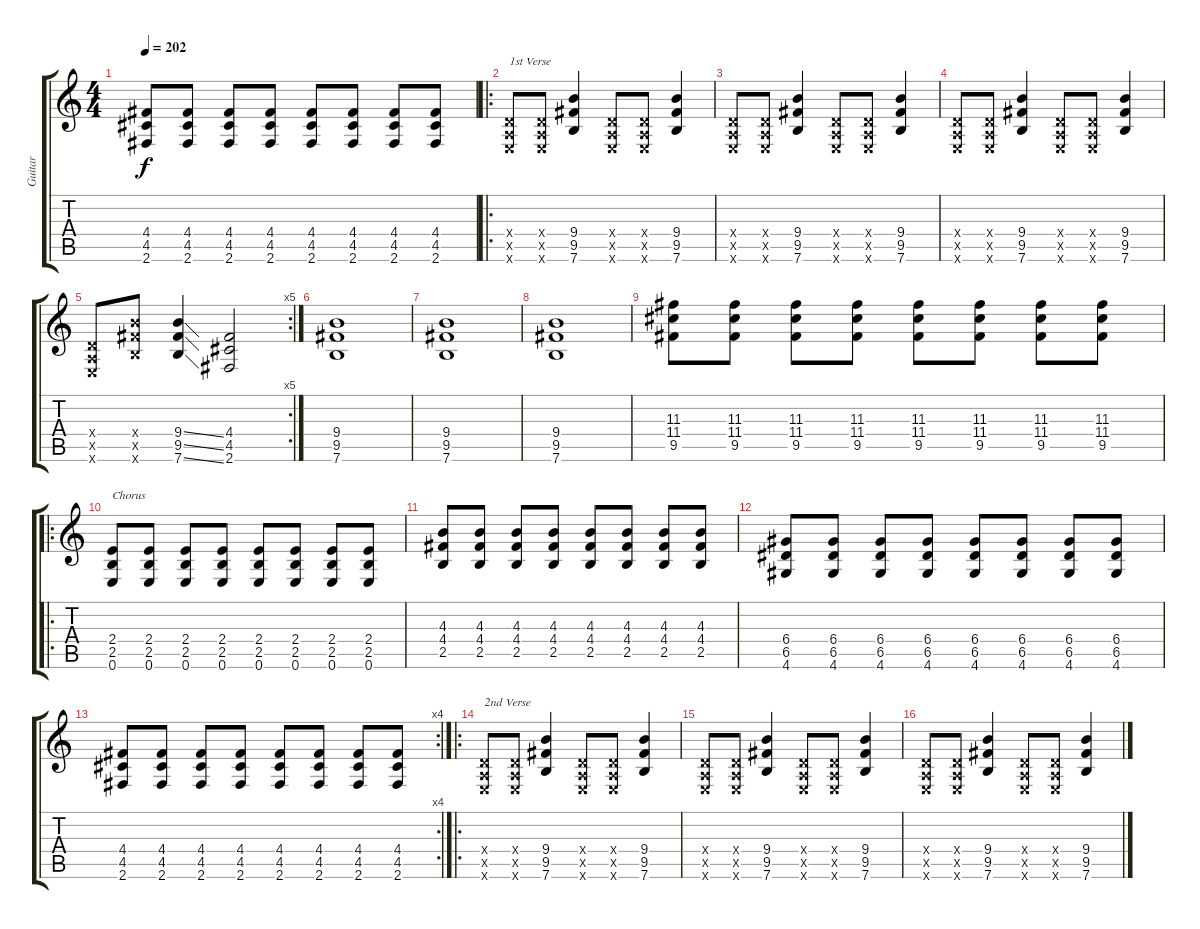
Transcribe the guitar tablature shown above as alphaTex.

\track ("Guitar" "Guitar") {instrument distortionguitar}
\staff {score tabs}
\tuning (E4 B3 G3 D3 A2 E2) {hide}
\ts (4 4)
\tempo 202
\clef g2
\ks c
(4.4 4.5 2.6).8{dy f} (4.4 4.5 2.6).8 (4.4 4.5 2.6).8 (4.4 4.5 2.6).8 (4.4 4.5 2.6).8 (4.4 4.5 2.6).8 (4.4 4.5 2.6).8 (4.4 4.5 2.6).8 |
\ro
(0.4{x} 0.5{x} 0.6{x}).8{txt "1st Verse"} (0.4{x} 0.5{x} 0.6{x}).8 (9.4 9.5 7.6).4 (0.4{x} 0.5{x} 0.6{x}).8 (0.4{x} 0.5{x} 0.6{x}).8 (9.4 9.5 7.6).4 |
(0.4{x} 0.5{x} 0.6{x}).8 (0.4{x} 0.5{x} 0.6{x}).8 (9.4 9.5 7.6).4 (0.4{x} 0.5{x} 0.6{x}).8 (0.4{x} 0.5{x} 0.6{x}).8 (9.4 9.5 7.6).4 |
(0.4{x} 0.5{x} 0.6{x}).8 (0.4{x} 0.5{x} 0.6{x}).8 (9.4 9.5 7.6).4 (0.4{x} 0.5{x} 0.6{x}).8 (0.4{x} 0.5{x} 0.6{x}).8 (9.4 9.5 7.6).4 |
\rc 5
(0.4{x} 0.5{x} 0.6{x}).8 (9.4{x} 9.5{x} 7.6{x}).8 (9.4{ss} 9.5{ss} 7.6{ss}).4 (4.4 4.5 2.6).2 |
(9.4 9.5 7.6).1 |
(9.4 9.5 7.6).1 |
(9.4 9.5 7.6).1 |
(11.3 11.4 9.5).8 (11.3 11.4 9.5).8 (11.3 11.4 9.5).8 (11.3 11.4 9.5).8 (11.3 11.4 9.5).8 (11.3 11.4 9.5).8 (11.3 11.4 9.5).8 (11.3 11.4 9.5).8 |
\ro
(2.4 2.5 0.6).8{txt "Chorus"} (2.4 2.5 0.6).8 (2.4 2.5 0.6).8 (2.4 2.5 0.6).8 (2.4 2.5 0.6).8 (2.4 2.5 0.6).8 (2.4 2.5 0.6).8 (2.4 2.5 0.6).8 |
(4.3 4.4 2.5).8 (4.3 4.4 2.5).8 (4.3 4.4 2.5).8 (4.3 4.4 2.5).8 (4.3 4.4 2.5).8 (4.3 4.4 2.5).8 (4.3 4.4 2.5).8 (4.3 4.4 2.5).8 |
(6.4 6.5 4.6).8 (6.4 6.5 4.6).8 (6.4 6.5 4.6).8 (6.4 6.5 4.6).8 (6.4 6.5 4.6).8 (6.4 6.5 4.6).8 (6.4 6.5 4.6).8 (6.4 6.5 4.6).8 |
\rc 4
(4.4 4.5 2.6).8 (4.4 4.5 2.6).8 (4.4 4.5 2.6).8 (4.4 4.5 2.6).8 (4.4 4.5 2.6).8 (4.4 4.5 2.6).8 (4.4 4.5 2.6).8 (4.4 4.5 2.6).8 |
\ro
(0.4{x} 0.5{x} 0.6{x}).8{txt "2nd Verse"} (0.4{x} 0.5{x} 0.6{x}).8 (9.4 9.5 7.6).4 (0.4{x} 0.5{x} 0.6{x}).8 (0.4{x} 0.5{x} 0.6{x}).8 (9.4 9.5 7.6).4 |
(0.4{x} 0.5{x} 0.6{x}).8 (0.4{x} 0.5{x} 0.6{x}).8 (9.4 9.5 7.6).4 (0.4{x} 0.5{x} 0.6{x}).8 (0.4{x} 0.5{x} 0.6{x}).8 (9.4 9.5 7.6).4 |
(0.4{x} 0.5{x} 0.6{x}).8 (0.4{x} 0.5{x} 0.6{x}).8 (9.4 9.5 7.6).4 (0.4{x} 0.5{x} 0.6{x}).8 (0.4{x} 0.5{x} 0.6{x}).8 (9.4 9.5 7.6).4
